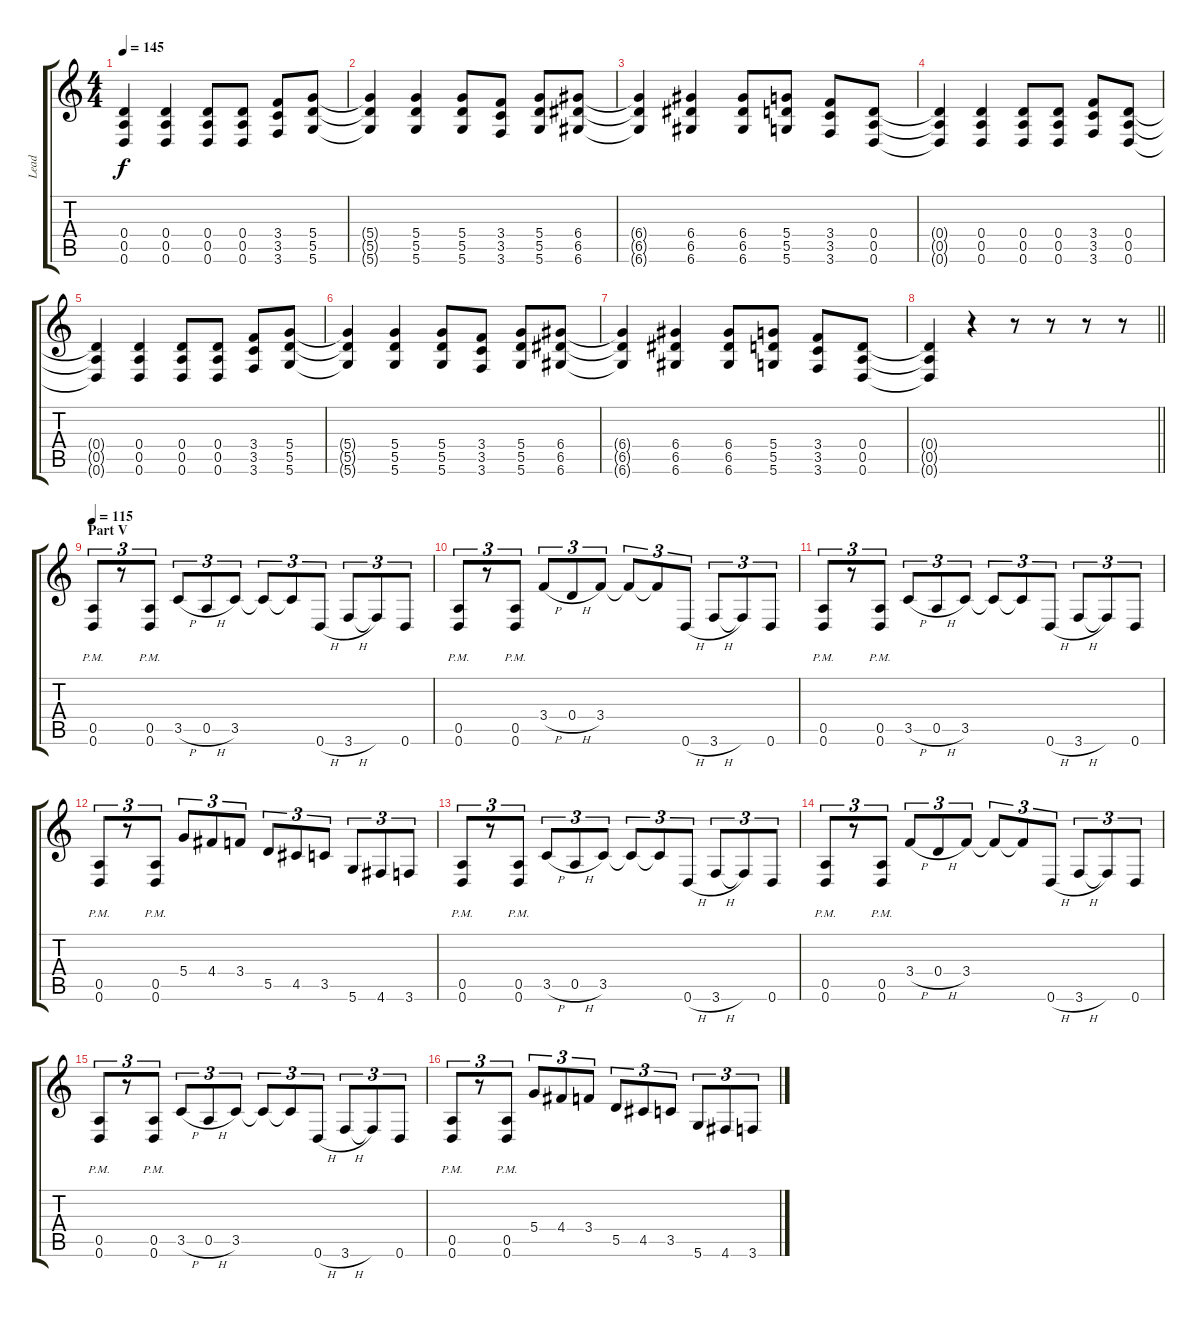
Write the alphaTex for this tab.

\track ("Lead" "Lead") {instrument overdrivenguitar}
\staff {score tabs}
\tuning (E4 B3 G3 D3 A2 D2) {hide}
\ts (4 4)
\tempo 145
\clef g2
\ks c
(0.4{t} 0.5{t} 0.6{t}).4{dy f} (0.4 0.5 0.6).4 (0.4 0.5 0.6).8 (0.4 0.5 0.6).8 (3.4 3.5 3.6).8 (5.4 5.5 5.6).8 |
(5.4{t} 5.5{t} 5.6{t}).4 (5.4 5.5 5.6).4 (5.4 5.5 5.6).8 (3.4 3.5 3.6).8 (5.4 5.5 5.6).8 (6.4 6.5 6.6).8 |
(6.4{t} 6.5{t} 6.6{t}).4 (6.4 6.5 6.6).4 (6.4 6.5 6.6).8 (5.4 5.5 5.6).8 (3.4 3.5 3.6).8 (0.4 0.5 0.6).8 |
(0.4{t} 0.5{t} 0.6{t}).4 (0.4 0.5 0.6).4 (0.4 0.5 0.6).8 (0.4 0.5 0.6).8 (3.4 3.5 3.6).8 (0.4 0.5 0.6).8 |
(0.4{t} 0.5{t} 0.6{t}).4 (0.4 0.5 0.6).4 (0.4 0.5 0.6).8 (0.4 0.5 0.6).8 (3.4 3.5 3.6).8 (5.4 5.5 5.6).8 |
(5.4{t} 5.5{t} 5.6{t}).4 (5.4 5.5 5.6).4 (5.4 5.5 5.6).8 (3.4 3.5 3.6).8 (5.4 5.5 5.6).8 (6.4 6.5 6.6).8 |
(6.4{t} 6.5{t} 6.6{t}).4 (6.4 6.5 6.6).4 (6.4 6.5 6.6).8 (5.4 5.5 5.6).8 (3.4 3.5 3.6).8 (0.4 0.5 0.6).8 |
\barLineRight lightlight
(0.4{t} 0.5{t} 0.6{t}).4 r.4 r.8 r.8 r.8 r.8 |
\section ("" "Part V")
\tempo 115
(0.5{pm} 0.6{pm}).8{tu (3 2)} r.8{tu (3 2)} (0.5{pm} 0.6{pm}).8{tu (3 2)} 3.5{h}.8{tu (3 2)} 0.5{h}.8{tu (3 2)} 3.5.8{tu (3 2)} 3.5{t}.8{tu (3 2)} 3.5{t}.8{tu (3 2)} 0.6{h}.8{tu (3 2)} 3.6{h}.8{tu (3 2)} 3.6{t}.8{tu (3 2)} 0.6.8{tu (3 2)} |
(0.5{pm} 0.6{pm}).8{tu (3 2)} r.8{tu (3 2)} (0.5{pm} 0.6{pm}).8{tu (3 2)} 3.4{h}.8{tu (3 2)} 0.4{h}.8{tu (3 2)} 3.4.8{tu (3 2)} 3.4{t}.8{tu (3 2)} 3.4{t}.8{tu (3 2)} 0.6{h}.8{tu (3 2)} 3.6{h}.8{tu (3 2)} 3.6{t}.8{tu (3 2)} 0.6.8{tu (3 2)} |
(0.5{pm} 0.6{pm}).8{tu (3 2)} r.8{tu (3 2)} (0.5{pm} 0.6{pm}).8{tu (3 2)} 3.5{h}.8{tu (3 2)} 0.5{h}.8{tu (3 2)} 3.5.8{tu (3 2)} 3.5{t}.8{tu (3 2)} 3.5{t}.8{tu (3 2)} 0.6{h}.8{tu (3 2)} 3.6{h}.8{tu (3 2)} 3.6{t}.8{tu (3 2)} 0.6.8{tu (3 2)} |
(0.5{pm} 0.6{pm}).8{tu (3 2)} r.8{tu (3 2)} (0.5{pm} 0.6{pm}).8{tu (3 2)} 5.4.8{tu (3 2)} 4.4.8{tu (3 2)} 3.4.8{tu (3 2)} 5.5.8{tu (3 2)} 4.5.8{tu (3 2)} 3.5.8{tu (3 2)} 5.6.8{tu (3 2)} 4.6.8{tu (3 2)} 3.6.8{tu (3 2)} |
(0.5{pm} 0.6{pm}).8{tu (3 2)} r.8{tu (3 2)} (0.5{pm} 0.6{pm}).8{tu (3 2)} 3.5{h}.8{tu (3 2)} 0.5{h}.8{tu (3 2)} 3.5.8{tu (3 2)} 3.5{t}.8{tu (3 2)} 3.5{t}.8{tu (3 2)} 0.6{h}.8{tu (3 2)} 3.6{h}.8{tu (3 2)} 3.6{t}.8{tu (3 2)} 0.6.8{tu (3 2)} |
(0.5{pm} 0.6{pm}).8{tu (3 2)} r.8{tu (3 2)} (0.5{pm} 0.6{pm}).8{tu (3 2)} 3.4{h}.8{tu (3 2)} 0.4{h}.8{tu (3 2)} 3.4.8{tu (3 2)} 3.4{t}.8{tu (3 2)} 3.4{t}.8{tu (3 2)} 0.6{h}.8{tu (3 2)} 3.6{h}.8{tu (3 2)} 3.6{t}.8{tu (3 2)} 0.6.8{tu (3 2)} |
(0.5{pm} 0.6{pm}).8{tu (3 2)} r.8{tu (3 2)} (0.5{pm} 0.6{pm}).8{tu (3 2)} 3.5{h}.8{tu (3 2)} 0.5{h}.8{tu (3 2)} 3.5.8{tu (3 2)} 3.5{t}.8{tu (3 2)} 3.5{t}.8{tu (3 2)} 0.6{h}.8{tu (3 2)} 3.6{h}.8{tu (3 2)} 3.6{t}.8{tu (3 2)} 0.6.8{tu (3 2)} |
(0.5{pm} 0.6{pm}).8{tu (3 2)} r.8{tu (3 2)} (0.5{pm} 0.6{pm}).8{tu (3 2)} 5.4.8{tu (3 2)} 4.4.8{tu (3 2)} 3.4.8{tu (3 2)} 5.5.8{tu (3 2)} 4.5.8{tu (3 2)} 3.5.8{tu (3 2)} 5.6.8{tu (3 2)} 4.6.8{tu (3 2)} 3.6.8{tu (3 2)}
